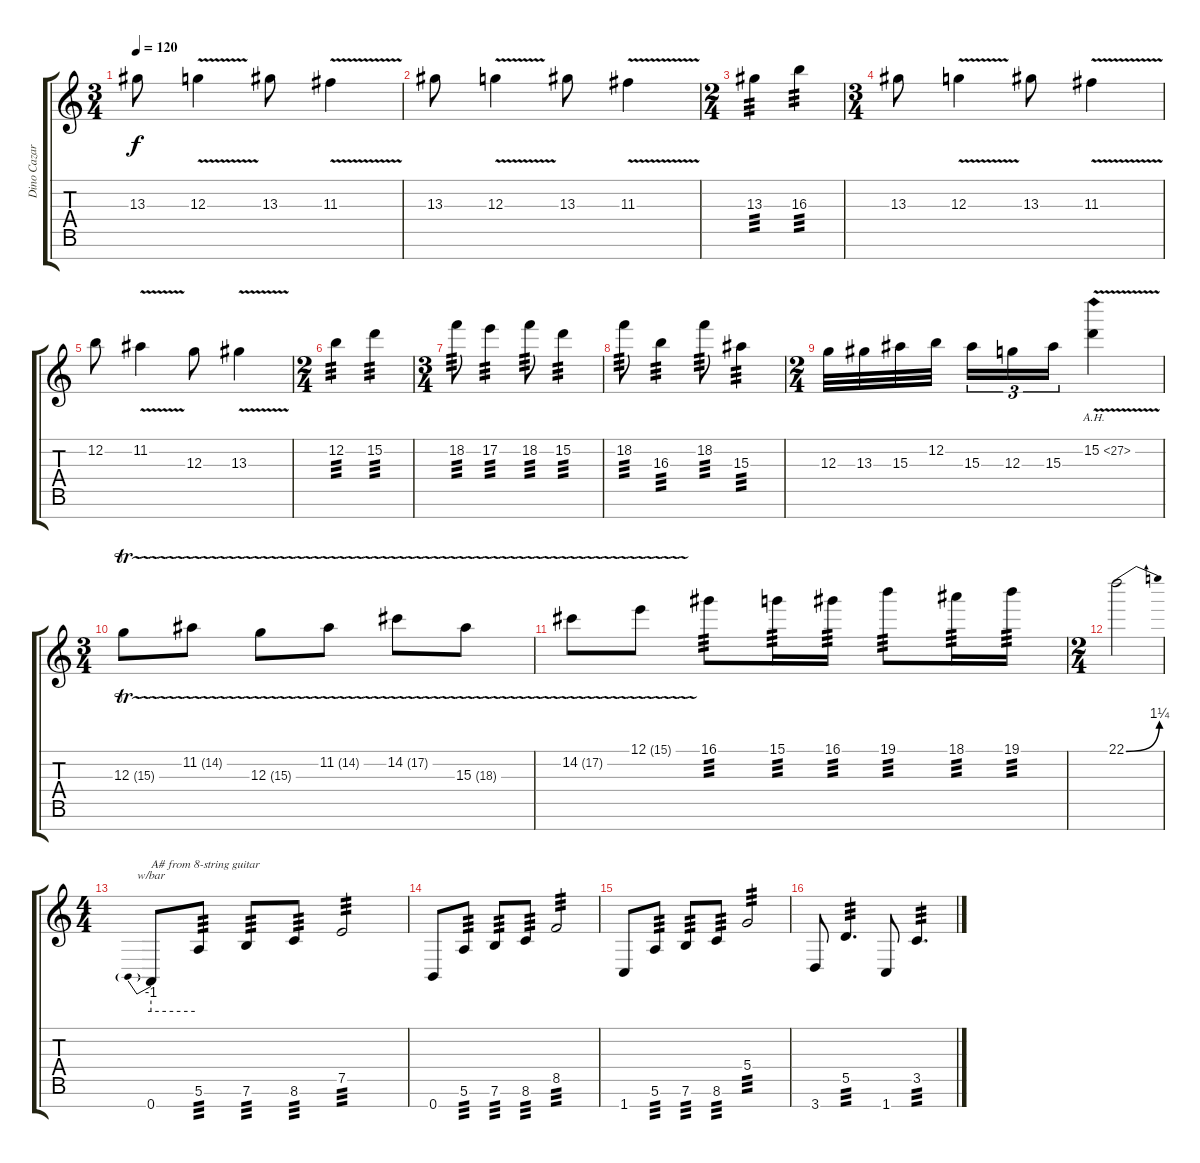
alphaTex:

\track ("Dino Cazares" "Dino Cazar") {instrument distortionguitar}
\staff {score tabs}
\tuning (E4 B3 G3 D3 A2 E2 B1) {hide}
\ts (3 4)
\tempo 120
\clef g2
\ks c
13.3.8{dy f balance 8} 12.3{v}.4 13.3.8 11.3{v}.4 |
13.3.8 12.3{v}.4 13.3.8 11.3{v}.4 |
\ts (2 4)
13.3.4{tp 3} 16.3.4{tp 3} |
\ts (3 4)
13.3.8 12.3{v}.4 13.3.8 11.3{v}.4 |
12.2.8 11.2{v}.4 12.3.8 13.3{v}.4 |
\ts (2 4)
12.2.4{tp 3} 15.2.4{tp 3} |
\ts (3 4)
18.2.8{tp 3} 17.2.4{tp 3} 18.2.8{tp 3} 15.2.4{tp 3} |
18.2.8{tp 3} 16.3.4{tp 3} 18.2.8{tp 3} 15.3.4{tp 3} |
\ts (2 4)
12.3.32 13.3.32 15.3.32 12.2.32{beam splitsecondary} 15.3.16{tu (3 2)} 12.3.16{tu (3 2)} 15.3.16{tu (3 2)} 15.2{ah 12 v}.4 |
\ts (3 4)
12.3{tr (15 32)}.8 11.2{tr (14 32)}.8 12.3{tr (15 32)}.8 11.2{tr (14 32)}.8 14.2{tr (17 32)}.8 15.3{tr (18 32)}.8 |
14.2{tr (17 32)}.8 12.1{tr (15 32)}.8 16.1.8{tp 3} 15.1.16{tp 3} 16.1.16{tp 3} 19.1.8{tp 3} 18.1.16{tp 3} 19.1.16{tp 3} |
\ts (2 4)
22.1{be (bend 0 0 60 5)}.2 |
\ts (4 4)
0.7.8{tbe (predive default 0 -4 60 -4) txt "A# from 8-string guitar"} 5.6.8{tp 3} 7.6.8{tp 3} 8.6.8{tp 3} 7.5.2{tp 3} |
0.7.8 5.6.8{tp 3} 7.6.8{tp 3} 8.6.8{tp 3} 8.5.2{tp 3} |
1.7.8 5.6.8{tp 3} 7.6.8{tp 3} 8.6.8{tp 3} 5.4.2{tp 3} |
3.7.8 5.5.4{d tp 3} 1.7.8 3.5.4{d tp 3}
